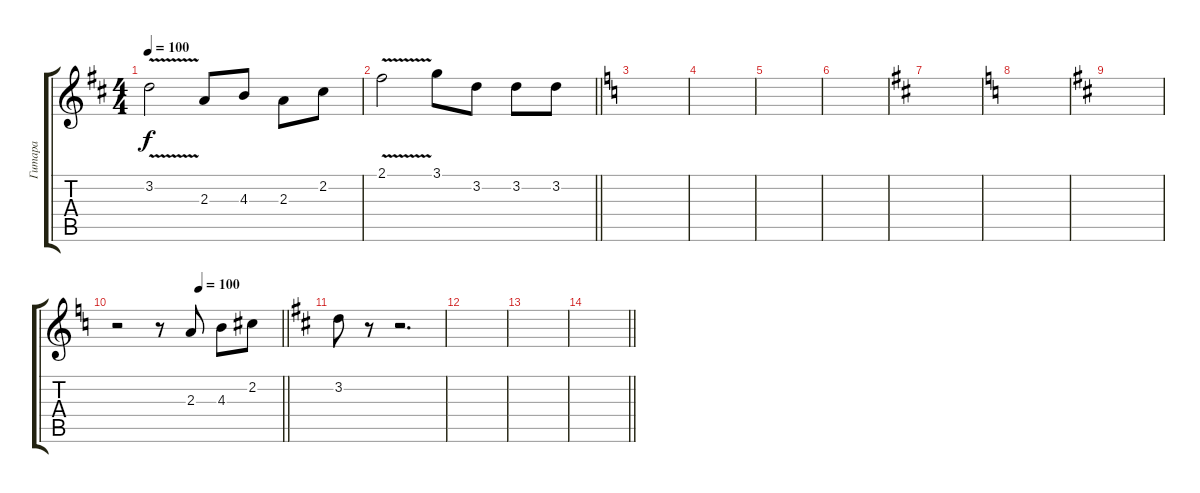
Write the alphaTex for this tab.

\track ("Гитара" "Гитара") {instrument distortionguitar}
\staff {score tabs}
\tuning (E4 B3 G3 D3 A2 E2) {hide}
\ts (4 4)
\tempo 100
\clef g2
\ks d
3.2{v}.2{dy f} 2.3.8 4.3.8 2.3.8 2.2.8 |
\barLineRight lightlight
2.1{v}.2 3.1.8 3.2.8 3.2.8 3.2.8 |
\section ("" "")
\ks c
|
|
|
|
\ks d
|
\ks c
|
\ks d
|
\tempo (100 0.5)
\barLineRight lightlight
\ks c
r.2 r.8 2.3.8 4.3.8 2.2.8 |
\section ("" "")
\ks d
3.2.8 r.8 r.2{d} |
|
|
\barLineRight lightlight
